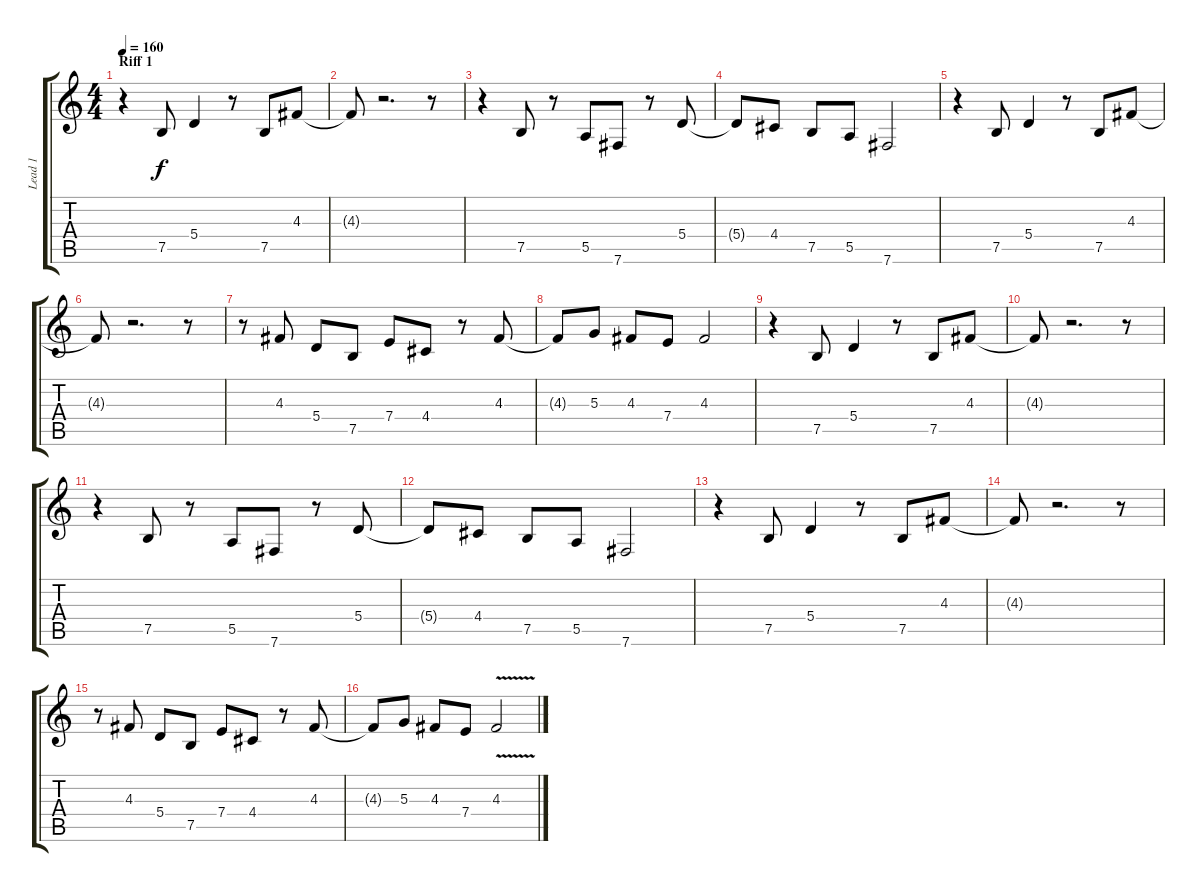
\track ("Lead 1" "Lead 1") {instrument distortionguitar}
\staff {score tabs}
\tuning (B3 Gb3 D3 A2 E2 B1) {hide}
\ts (4 4)
\section ("" "Riff 1")
\tempo 160
\clef g2
\ks c
r.4{dy f instrument distortionguitar} 7.5.8 5.4.4 r.8 7.5.8 4.3.8 |
4.3{t}.8 r.2{d} r.8 |
r.4 7.5.8 r.8 5.5.8 7.6.8 r.8 5.4.8 |
5.4{t}.8 4.4.8 7.5.8 5.5.8 7.6.2 |
r.4 7.5.8 5.4.4 r.8 7.5.8 4.3.8 |
4.3{t}.8 r.2{d} r.8 |
r.8 4.3.8 5.4.8 7.5.8 7.4.8 4.4.8 r.8 4.3.8 |
4.3{t}.8 5.3.8 4.3.8 7.4.8 4.3.2 |
r.4 7.5.8 5.4.4 r.8 7.5.8 4.3.8 |
4.3{t}.8 r.2{d} r.8 |
r.4 7.5.8 r.8 5.5.8 7.6.8 r.8 5.4.8 |
5.4{t}.8 4.4.8 7.5.8 5.5.8 7.6.2 |
r.4 7.5.8 5.4.4 r.8 7.5.8 4.3.8 |
4.3{t}.8 r.2{d} r.8 |
r.8 4.3.8 5.4.8 7.5.8 7.4.8 4.4.8 r.8 4.3.8 |
4.3{t}.8 5.3.8 4.3.8 7.4.8 4.3{v}.2
